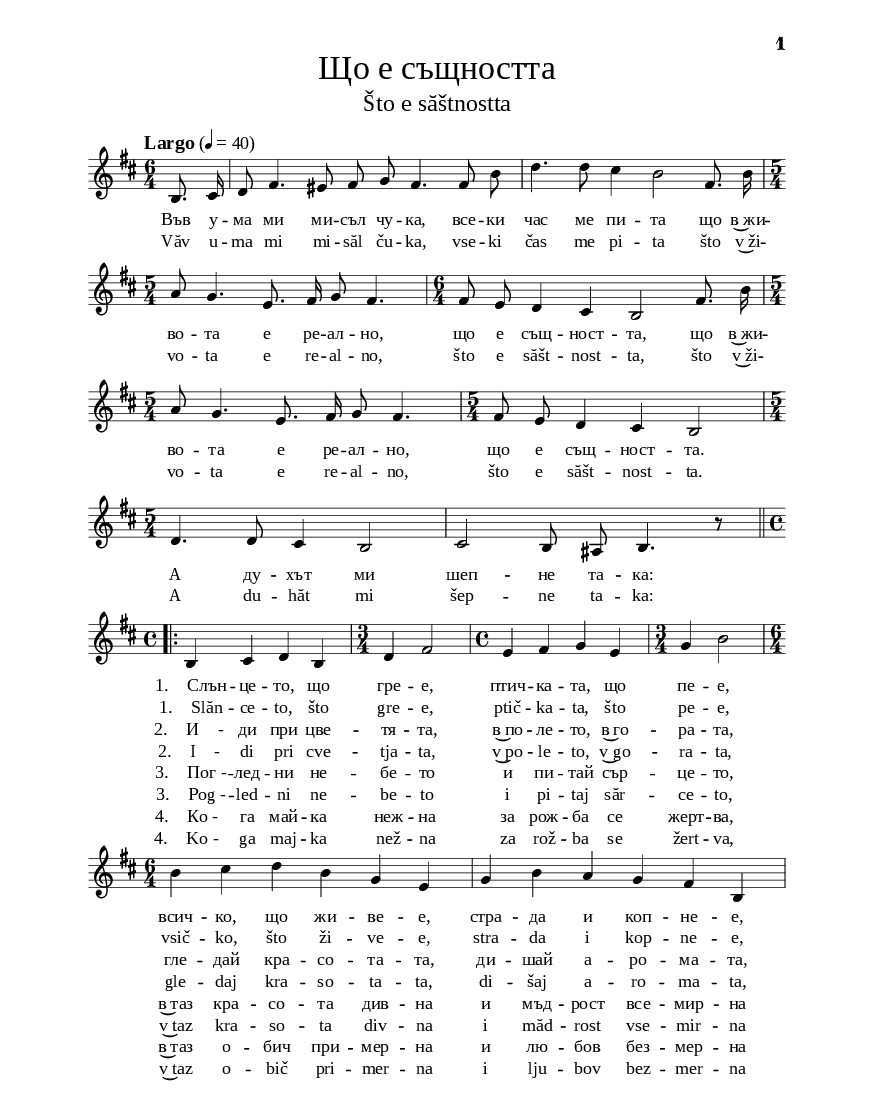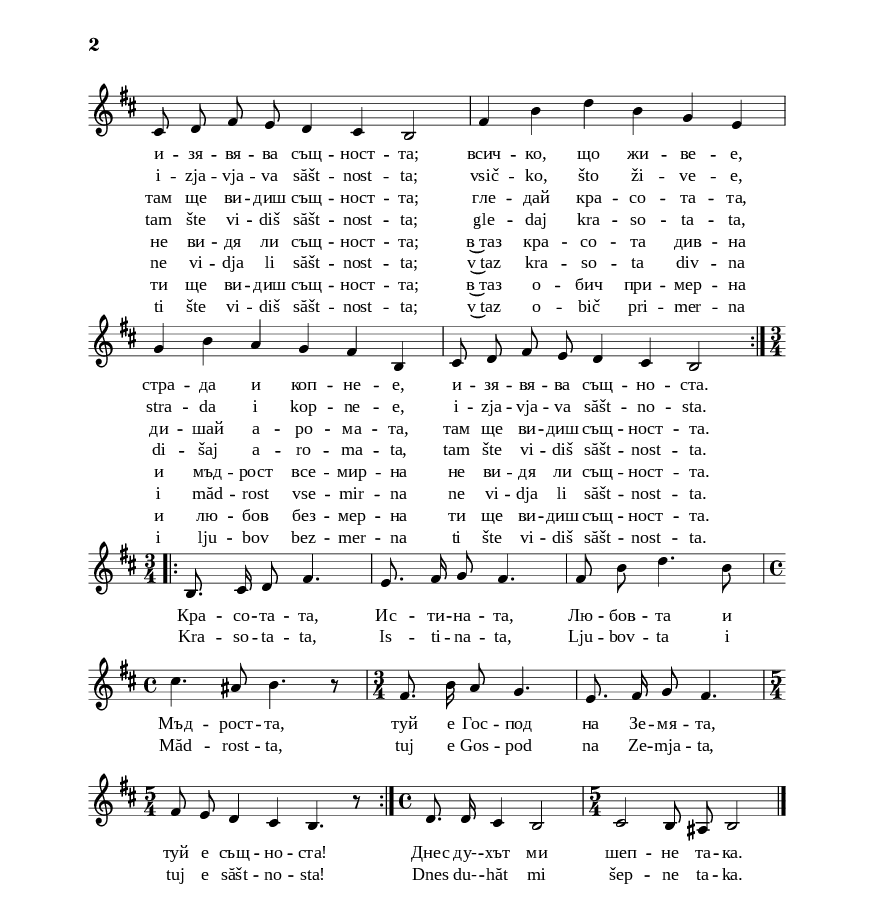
\version "2.24.3"

% include paper part and global functions
\include "include/globals.ily"

\bookpart {
  \label #'ref068
  \tocItem \markup "Що е същността – Što e săštnostta"
  \include "include/bookpart-paper.ily"

  \header {
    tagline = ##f
  }

  \score {
    \include "include/score-layout.ily"

    \new Voice \absolute {
      \clef treble
      \key b \minor
      \time 6/4
      \tempoFunc "Largo" 4 "40"
      \partial 4
      \autoBeamOff

      b8. cis'16| d'8 fis'4. eis'8 fis'8 g'8 fis'4. fis'8 b'8| d''4. d''8 cis''4 b'2 fis'8. b'16 | \break

      \time 5/4  a'8 g'4. e'8. fis'16 g'8 fis'4. | \time 6/4 fis'8 e'8 d'4 cis'4 b2 fis'8. b'16 \time 5/4 |

      \time 5/4  a'8 g'4. e'8. fis'16 g'8 fis'4. | \time 5/4 fis'8 e'8 d'4 cis'4 b2 | \break

      \time 5/4 d'4. d'8 cis'4 b2 | cis'2 b8 ais8 b4. r8 | \break

      \bar ".|:-||"

      \time 4/4 b4 cis'4 d'4 b4 | \time 3/4 d'4 fis'2 | \time 4/4 e'4 fis' g' e' | \time 3/4 g'4 b'2  \break


      \time 6/4 b'4 cis''4 d'' b' g' e' | g' b' a' g' fis' b | \break

      cis'8 d' fis' e' d'4 cis' b2 | fis'4 b' d'' b' g' e' |\break

      g'4 b'4 a'4 g'4 fis'4 b |  cis'8 d' fis' e' d'4 cis'4 b2 | \break



      \time 3/4


      \bar ":|.|:"  b8. cis'16 d'8 fis'4. | e'8. fis'16 g'8 fis'4. | fis'8 b'8 d''4. b'8| \break

      \time 4/4 cis''4. ais'8 b'4. r8 | \time 3/4 fis'8. b'16 a'8 g'4. | e'8. fis'16 g'8 fis'4. | \break

      \time 5/4	fis'8 e' d'4 cis' b4. r8 \bar ":|." | \time 4/4 d'8. d'16 cis'4 b2 | \time 5/4 cis'2 b8 ais8 b2 |  \bar "|." \break


    }

    \addlyrics {
      Във у -- ма ми ми -- съл чу -- ка, все -- ки час ме пи -- та
      що в~жи -- во -- та е ре -- ал -- но, що е същ -- ност -- та,
      що в~жи -- во -- та е ре -- ал -- но, що е същ -- ност -- та.
      А ду -- хът ми шеп  -- не та  -- ка:

      "1.    Слън"  -- це  -- то, що гре -- е, птич -- ка -- та, що пе -- е,

      всич -- ко, що жи -- ве -- е, стра -- да и коп -- не -- е,

      и -- зя -- вя -- ва  същ -- ност -- та;   всич -- ко, що жи -- ве -- е, стра -- да и коп -- не -- е,

      и -- зя -- вя -- ва същ -- но -- ста.

      Кра  -- со  -- та  -- та, Ис  -- ти  -- на  -- та, Лю -- бов  -- та и Мъд  -- рост  -- та,

      туй е Гос  -- под на Зе  -- мя  -- та, туй е същ  -- но  -- ста! Днес "ду-"  -- хът ми шеп  -- не та  -- ка.
    }
    \addlyrics {
      Văv u -- ma mi mi -- săl ču -- ka, vse -- ki čas me pi -- ta
      što v~ži -- vo -- ta e re -- al -- no, što e săšt -- nost -- ta,
      što v~ži -- vo -- ta e re -- al -- no, što e săšt -- nost -- ta.
      A du -- hăt mi šep  -- ne ta  -- ka:

      "1.    Slăn"  -- ce  -- to, što gre -- e, ptič -- ka -- ta, što pe -- e,

      vsič -- ko, što ži -- ve -- e, stra -- da i kop -- ne -- e,

      i -- zja -- vja -- va  săšt -- nost -- ta;   vsič -- ko, što ži -- ve -- e, stra -- da i kop -- ne -- e,

      i -- zja -- vja -- va săšt -- no -- sta.

      Kra  -- so  -- ta  -- ta, Is  -- ti  -- na  -- ta, Lju -- bov  -- ta i Măd  -- rost  -- ta,

      tuj e Gos  -- pod na Ze  -- mja  -- ta, tuj e săšt  -- no  -- sta! Dnes "du-"  -- hăt mi šep  -- ne ta  -- ka.
    }

    \addlyrics {
      " " " " " " " " " " " " " " " "

      " " " " " " " " " " " " " " " "

      " " " " " " " " " " " " " " " " " "

      " " " " " " " " " " " " " " " " " " " " " " " " " " " "

      " " " " " " " " " " " " " " " " " " "2.    И    - " ди при цве -- тя -- та, в~по -- ле -- то, в~го -- ра -- та,
      гле -- дай кра -- со -- та -- та, ди -- шай а -- ро -- ма -- та, там ще ви -- диш същ -- ност  -- та;
      гле -- дай кра -- со -- та -- та, ди -- шай а -- ро -- ма -- та, там ще ви -- диш същ -- ност  -- та.

      " " " " " " " " " " " " " " " " " "

      " " " " " " " " " " " " " " " " " "
    }
    \addlyrics {
      " " " " " " " " " " " " " " " "

      " " " " " " " " " " " " " " " "

      " " " " " " " " " " " " " " " " " "

      " " " " " " " " " " " " " " " " " " " " " " " " " " " "

      " " " " " " " " " " " " " " " " " " "2.    I    - " di pri cve -- tja -- ta, v~po -- le -- to, v~go -- ra -- ta,
      gle -- daj kra -- so -- ta -- ta, di -- šaj a -- ro -- ma -- ta, tam šte vi -- diš săšt -- nost  -- ta;
      gle -- daj kra -- so -- ta -- ta, di -- šaj a -- ro -- ma -- ta, tam šte vi -- diš săšt -- nost  -- ta.

      " " " " " " " " " " " " " " " " " "

      " " " " " " " " " " " " " " " " " "
    }

    \addlyrics {
      " " " " " " " " " " " " " " " "

      " " " " " " " " " " " " " " " "

      " " " " " " " " " " " " " " " " " "

      " " " " " " " " " " " " " " " " " " " " " " " " " " " "

      " " " " " " " " " " " " " " " " " " "3.    Пог -" -- лед  -- ни не -- бе -- то и пи -- тай сър -- це -- то,
      в~таз кра -- со -- та див -- на и мъд -- рост все -- мир -- на не ви -- дя ли същ -- ност -- та;  в~таз кра -- со -- та див -- на и мъд -- рост все -- мир -- на не ви -- дя ли същ -- ност -- та.

      " " " " " " " " " " " " " " " " " "

      " " " " " " " " " " " " " " " " " "
    }
    \addlyrics {
      " " " " " " " " " " " " " " " "

      " " " " " " " " " " " " " " " "

      " " " " " " " " " " " " " " " " " "

      " " " " " " " " " " " " " " " " " " " " " " " " " " " "

      " " " " " " " " " " " " " " " " " " "3.    Pog -" -- led  -- ni ne -- be -- to i pi -- taj săr -- ce -- to,
      v~taz kra -- so -- ta div -- na i măd -- rost vse -- mir -- na ne vi -- dja li săšt -- nost -- ta;  v~taz kra -- so -- ta div -- na i măd -- rost vse -- mir -- na ne vi -- dja li săšt -- nost -- ta.

      " " " " " " " " " " " " " " " " " "

      " " " " " " " " " " " " " " " " " "
    }

    \addlyrics {
      " " " " " " " " " " " " " " " "

      " " " " " " " " " " " " " " " "

      " " " " " " " " " " " " " " " " " "

      " " " " " " " " " " " " " " " " " " " " " " " " " " " "

      " " " " " " " " " " " " " " " " " " "4.    Кo -  "  га май -- ка неж -- на за рож -- ба се жерт -- ва,
      в~таз о -- бич при -- мер -- на и лю -- бов без -- мер -- на
      ти ще ви -- диш същ -- ност -- та;
      в~таз о -- бич при -- мер -- на и лю -- бов без -- мер -- на
      ти ще ви -- диш същ -- ност -- та.

      " " " " " " " " " " " " " " " " " "

      " " " " " " " " " " " " " " " " " "
    }
    \addlyrics {
      " " " " " " " " " " " " " " " "

      " " " " " " " " " " " " " " " "

      " " " " " " " " " " " " " " " " " "

      " " " " " " " " " " " " " " " " " " " " " " " " " " " "

      " " " " " " " " " " " " " " " " " " "4.    Ko -  "  ga maj -- ka než -- na za rož -- ba se žert -- va,
      v~taz o -- bič pri -- mer -- na i lju -- bov bez -- mer -- na
      ti šte vi -- diš săšt -- nost -- ta;
      v~taz o -- bič pri -- mer -- na i lju -- bov bez -- mer -- na
      ti šte vi -- diš săšt -- nost -- ta.

      " " " " " " " " " " " " " " " " " "

      " " " " " " " " " " " " " " " " " "
    }

    \header {
      title = \titleFunc "Що е същността" "Što e săštnostta"
    }

    \midi{}

  } % score

  \pageBreak

  % include foreign translation(s) of the song
  \version "2.24.3"

\markup \fill-line { \fontsize #deTitleFontSize "Was ist das Wesen" }
\markup \null
\markup \null
\markup \abs-fontsize #10 {
  \hspace #10

  \override #`(baseline-skip . ,deCoupletBaselineSkip)
  \column {

     \line { "   "In meinem Verstand klopft ein Gedanke;}
    \line { "   "Täglich fragt er mich: Was ist im Leben real, was ist das Wesen?}
     \vspace #0.5
     \line { "   "Mein Geist flüstert mir zu:}
     \vspace #0.5
    \line { 1. Die Sonne, die scheint, der Vogel, der singt, }
    \line { "   "alles, was lebt, leidet und sich sehnt, }
    \line { "   "drückt das Wesen aus.}
      \vspace #0.5

    \line { 2. Gehe zu den Blumen,  auf das Feld, }
    \line { "   "in den Wald; schau die Schönheit an, }
    \line { "   "atme den Duft ein,}
    \line { "   "dort schaust du das Wesen an.}


    \line { 3. Schau den Himmel an, frag das Herz:}
    \line { "   "In dieser wunderbaren Schönheit}
   \line { "   "und kosmischen Weisheit, }
    \line { "   "schaust du nicht das Wesen?}
    \vspace #0.5

    \line { 4. Wenn sich die zärtliche Mutter }
    \line { "   "für das Kind aufopfert,}
   \line { "   "in dieser beispielhaften Liebe [Obič],}
   \line { "   "und grenzenlosen Liebe [Ljubov],  }
   \line { "   "schaust du nicht das Wesen an?}
  \vspace #0.5

    \line { "   "Schönheit, Wahrheit, Liebe [Ljubovta] }
     \line { "   "und Weisheit, das ist der Herr auf }
     \line { "   "Erden, das ist das Wesen. }
  }
}


} % bookpart
